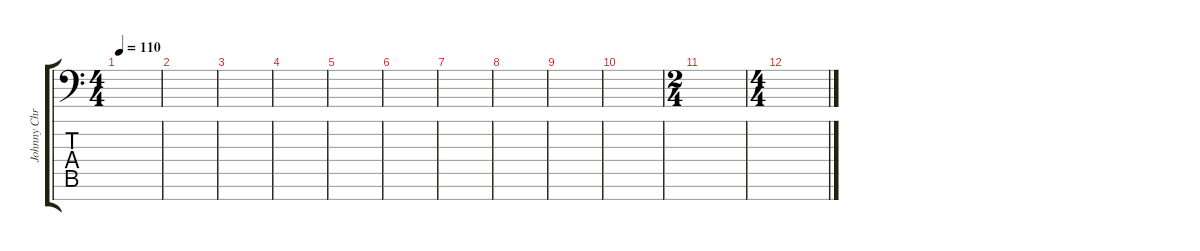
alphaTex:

\track ("Johnny Christ - Stingray Music" "Johnny Chr") {instrument overdrivenguitar}
\staff {score tabs}
\tuning (G2 D2 A1 D1 C-1 C-1 C-1) {hide}
\ts (4 4)
\tempo 110
\clef f4
\ks c
|
|
|
|
|
|
|
|
|
|
\ts (2 4)
|
\ts (4 4)
